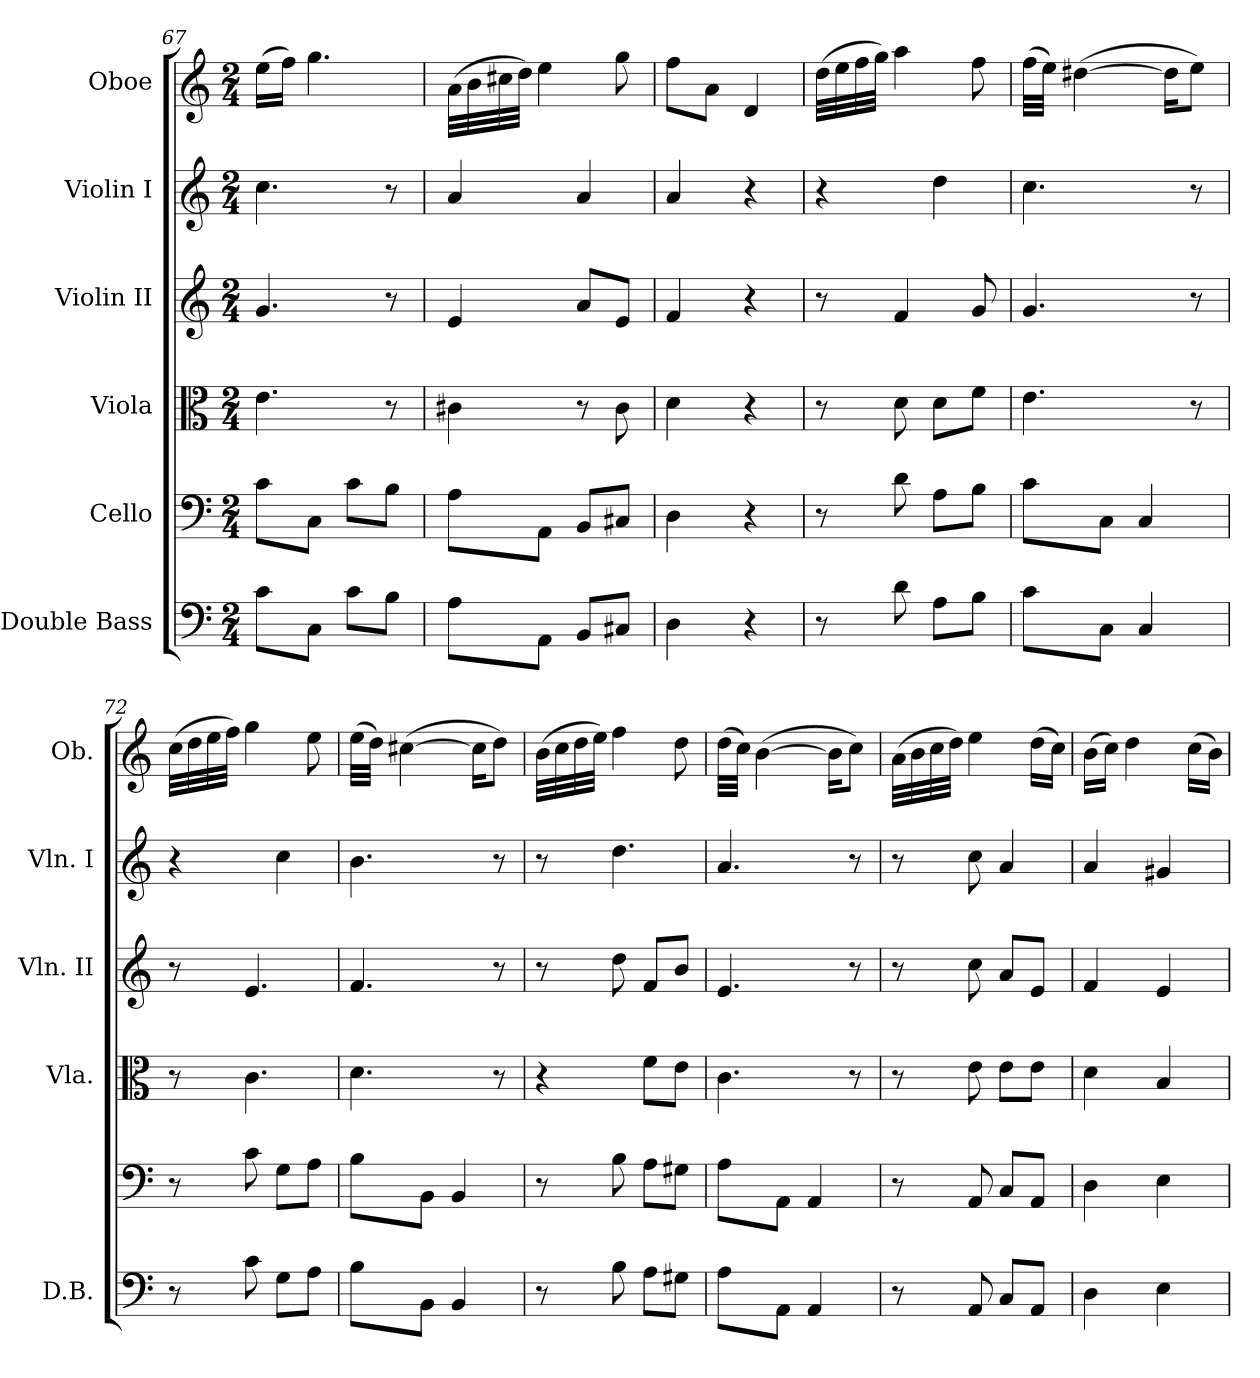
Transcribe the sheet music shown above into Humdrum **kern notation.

**kern	**kern	**kern	**kern	**kern	**kern
*part6	*part5	*part4	*part3	*part2	*part1
*staff6	*staff5	*staff4	*staff3	*staff2	*staff1
*I"Double Bass	*I"Cello	*I"Viola	*I"Violin II	*I"Violin I	*I"Oboe
*I'D.B.	*	*I'Vla.	*I'Vln. II	*I'Vln. I	*I'Ob.
*clefF4	*clefF4	*clefC3	*clefG2	*clefG2	*clefG2
*ITrd7c12	*	*	*	*	*
*k[]	*k[]	*k[]	*k[]	*k[]	*k[]
*M2/4	*M2/4	*M2/4	*M2/4	*M2/4	*M2/4
=67	=67	=67	=67	=67	=67
8C\L	8c\L	4.e\	4.g/	4.cc\	(>16ee\LL
.	.	.	.	.	16ff\JJ)
8CC\J	8C\J	.	.	.	4.gg\
8C\L	8c\L	.	.	.	.
8BB\J	8B\J	8r	8r	8r	.
!!LO:LB:g=z
=68	=68	=68	=68	=68	=68
8AA\L	8A\L	4c#X\	4e/	4a/	(>32a\LLL
.	.	.	.	.	32b\
.	.	.	.	.	32cc#X\
.	.	.	.	.	32dd\JJJ)
8AAA\J	8AA\J	.	.	.	4ee\
8BBB/L	8BB/L	8r	8a/L	4a/	.
8CC#X/J	8C#X/J	8c#\	8e/J	.	8gg\
=69	=69	=69	=69	=69	=69
4DD\	4D\	4d\	4f/	4a/	8ff\L
.	.	.	.	.	8a\J
4r	4r	4r	4r	4r	4d/
!!LO:PB:g=z
=70	=70	=70	=70	=70	=70
8r	8r	8r	8r	4r	(>32dd\LLL
.	.	.	.	.	32ee\
.	.	.	.	.	32ff\
.	.	.	.	.	32gg\JJJ)
8D\	8d\	8d\	4f/	.	4aa\
8AA\L	8A\L	8d\L	.	4dd\	.
8BB\J	8B\J	8f\J	8g/	.	8ff\
=71	=71	=71	=71	=71	=71
8C\L	8c\L	4.e\	4.g/	4.cc\	(>32ff\LLL
.	.	.	.	.	32ee\JJJ)
.	.	.	.	.	(>[4dd#X\
8CC\J	8C\J	.	.	.	.
4CC/	4C/	.	.	.	.
.	.	.	.	.	16dd#\KL]
.	.	8r	8r	8r	8ee\J)
=72	=72	=72	=72	=72	=72
8r	8r	8r	8r	4r	(>32cc\LLL
.	.	.	.	.	32dd\
.	.	.	.	.	32ee\
.	.	.	.	.	32ff\JJJ)
8C\	8c\	4.c\	4.e/	.	4gg\
8GG\L	8G\L	.	.	4cc\	.
8AA\J	8A\J	.	.	.	8ee\
=73	=73	=73	=73	=73	=73
8BB\L	8B\L	4.d\	4.f/	4.b\	(>32ee\LLL
.	.	.	.	.	32dd\JJJ)
.	.	.	.	.	(>[4cc#X\
8BBB\J	8BB\J	.	.	.	.
4BBB/	4BB/	.	.	.	.
.	.	.	.	.	16cc#\KL]
.	.	8r	8r	8r	8dd\J)
=74	=74	=74	=74	=74	=74
8r	8r	4r	8r	8r	(>32b\LLL
.	.	.	.	.	32cc\
.	.	.	.	.	32dd\
.	.	.	.	.	32ee\JJJ)
8BB\	8B\	.	8dd\	4.dd\	4ff\
8AA\L	8A\L	8f\L	8f/L	.	.
8GG#X\J	8G#X\J	8e\J	8b/J	.	8dd\
=75	=75	=75	=75	=75	=75
8AA\L	8A\L	4.c\	4.e/	4.a/	(>32dd\LLL
.	.	.	.	.	32cc\JJJ)
.	.	.	.	.	(>[4b\
8AAA\J	8AA\J	.	.	.	.
4AAA/	4AA/	.	.	.	.
.	.	.	.	.	16b\KL]
.	.	8r	8r	8r	8cc\J)
!!LO:LB:g=z
=76	=76	=76	=76	=76	=76
8r	8r	8r	8r	8r	(>32a\LLL
.	.	.	.	.	32b\
.	.	.	.	.	32cc\
.	.	.	.	.	32dd\JJJ)
8AAA/	8AA/	8e\	8cc\	8cc\	4ee\
8CC/L	8C/L	8e\L	8a/L	4a/	.
8AAA/J	8AA/J	8e\J	8e/J	.	(>16dd\LL
.	.	.	.	.	16cc\JJ)
!!LO:PB:g=z
=77	=77	=77	=77	=77	=77
4DD\	4D\	4d\	4f/	4a/	(>16b\LL
.	.	.	.	.	16cc\JJ)
.	.	.	.	.	4dd\
4EE\	4E\	4B/	4e/	4g#X/	.
.	.	.	.	.	(>16cc\LL
.	.	.	.	.	16b\JJ)
=	=	=	=	=	=
*-	*-	*-	*-	*-	*-
